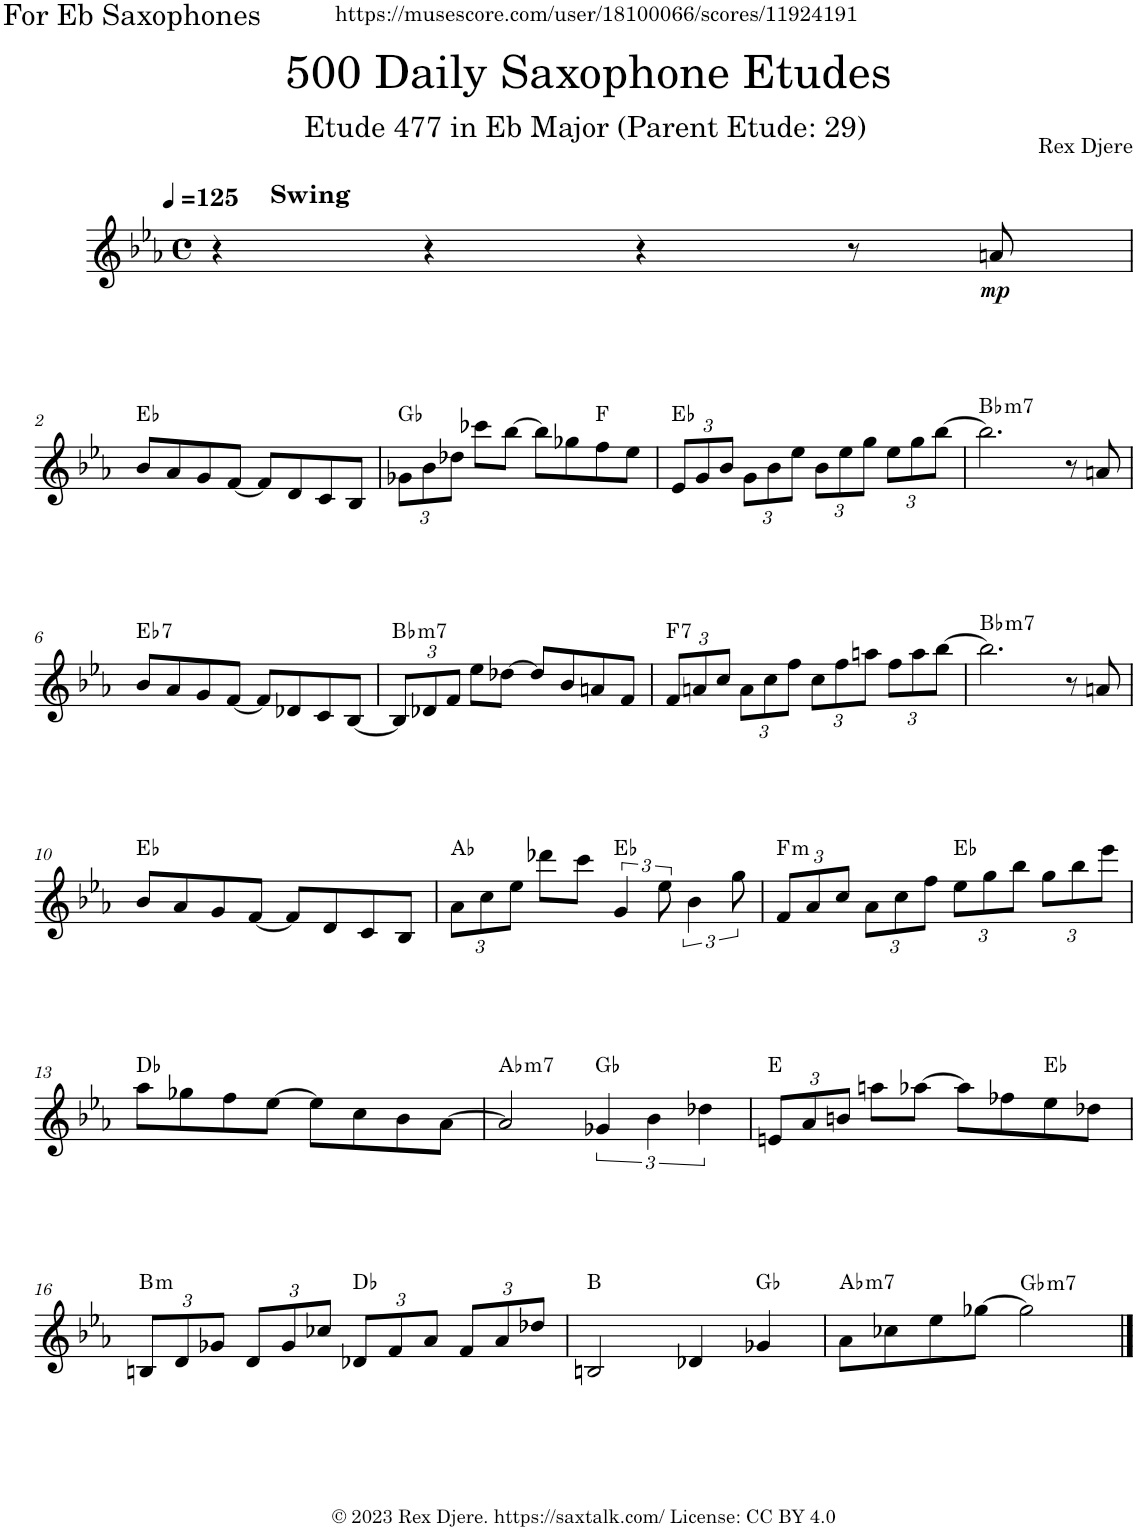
**kern	**dynam	**harte
*part1	*part1	*part1
*staff1	*staff1	*
*I"Alto Saxophone	*	*
*I'A. Sax.	*	*
*clefG2	*	*
*Trd5c9	*	*
*k[b-e-a-]	*	*
*M4/4	*	*
*met(c)	*	*
*MM125	*	*
=1	=1	=1
!LO:TX:a:B:t=Swing	!	!
4r	.	.
4r	.	.
4r	.	.
8r	.	.
!	!LO:DY:b	!
8an/	mp	.
!!LO:LB:g=z
=2	=2	=2
8b-/L	.	Eb:maj
8a-/	.	.
8g/	.	.
[8f/J	.	.
8f/L]	.	.
8d/	.	.
8c/	.	.
8B-/J	.	.
=3	=3	=3
*Xbrackettup	*	*
12g-X\L	.	Gb:maj
12b-\	.	.
12dd-X\J	.	.
8ccc-X\L	.	.
[8bb-\J	.	.
8bb-\L]	.	.
8gg-X\	.	.
8ff\	.	F:maj
8ee-\J	.	.
=4	=4	=4
12e-/L	.	Eb:maj
12g/	.	.
12b-/J	.	.
12g\L	.	.
12b-\	.	.
12ee-\J	.	.
12b-\L	.	.
12ee-\	.	.
12gg\J	.	.
12ee-\L	.	.
12gg\	.	.
[12bb-\J	.	.
=5	=5	=5
!	!	!LO:H:kt=m7
2.bb-\]	.	Bb:min7
8r	.	.
8an/	.	.
!!LO:LB:g=z
=6	=6	=6
!	!	!LO:H:kt=7
8b-/L	.	Eb:7
8a-/	.	.
8g/	.	.
[8f/J	.	.
8f/L]	.	.
8d-X/	.	.
8c/	.	.
[8B-/J	.	.
=7	=7	=7
!	!	!LO:H:kt=m7
12B-/L]	.	Bb:min7
12d-X/	.	.
12f/J	.	.
8ee-\L	.	.
[8dd-X\J	.	.
8dd-/L]	.	.
8b-/	.	.
8an/	.	.
8f/J	.	.
=8	=8	=8
!	!	!LO:H:kt=7
12f/L	.	F:7
12an/	.	.
12cc/J	.	.
12a\L	.	.
12cc\	.	.
12ff\J	.	.
12cc\L	.	.
12ff\	.	.
12aan\J	.	.
12ff\L	.	.
12aa\	.	.
[12bb-\J	.	.
=9	=9	=9
!	!	!LO:H:kt=m7
2.bb-\]	.	Bb:min7
8r	.	.
8an/	.	.
!!LO:LB:g=z
=10	=10	=10
8b-/L	.	Eb:maj
8a-/	.	.
8g/	.	.
[8f/J	.	.
8f/L]	.	.
8d/	.	.
8c/	.	.
8B-/J	.	.
=11	=11	=11
12a-\L	.	Ab:maj
12cc\	.	.
12ee-\J	.	.
8ddd-X\L	.	.
8ccc\J	.	.
*brackettup	*	*
6g/	.	Eb:maj
12ee-\	.	.
6b-\	.	.
12gg\	.	.
=12	=12	=12
*Xbrackettup	*	*
!	!	!LO:H:kt=m
12f/L	.	F:min
12a-/	.	.
12cc/J	.	.
12a-\L	.	.
12cc\	.	.
12ff\J	.	.
12ee-\L	.	Eb:maj
12gg\	.	.
12bb-\J	.	.
12gg\L	.	.
12bb-\	.	.
12eee-\J	.	.
!!LO:LB:g=z
=13	=13	=13
8aa-\L	.	Db:maj
8gg-X\	.	.
8ff\	.	.
[8ee-\J	.	.
8ee-\L]	.	.
8cc\	.	.
8b-\	.	.
[8a-\J	.	.
=14	=14	=14
!	!	!LO:H:kt=m7
2a-/]	.	Ab:min7
*brackettup	*	*
6g-X/	.	Gb:maj
6b-\	.	.
6dd-X\	.	.
=15	=15	=15
*Xbrackettup	*	*
12en/L	.	E:maj
12a-/	.	.
12bn/J	.	.
8aan\L	.	.
[8aa-X\J	.	.
8aa-\L]	.	.
8ff-X\	.	.
8ee-\	.	Eb:maj
8dd-X\J	.	.
!!LO:LB:g=z
=16	=16	=16
!	!	!LO:H:kt=m
12Bn/L	.	B:min
12d/	.	.
12g-X/J	.	.
12d/L	.	.
12g-/	.	.
12cc-X/J	.	.
12d-X/L	.	Db:maj
12f/	.	.
12a-/J	.	.
12f/L	.	.
12a-/	.	.
12dd-X/J	.	.
=17	=17	=17
2Bn/	.	B:maj
4d-X/	.	.
4g-X/	.	Gb:maj
=18	=18	=18
!	!	!LO:H:kt=m7
8a-\L	.	Ab:min7
8cc-X\	.	.
8ee-\	.	.
[8gg-X\J	.	.
!	!	!LO:H:kt=m7
2gg-\]	.	Gb:min7
==	==	==
*-	*-	*-
